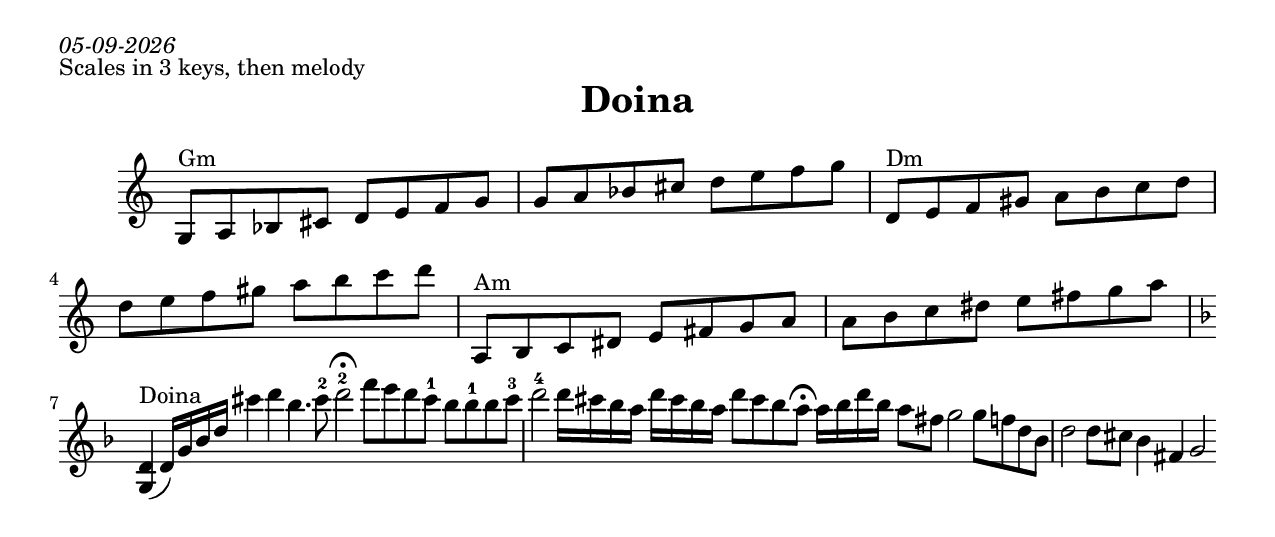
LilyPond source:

\version "2.18.0"
\include "english.ly"
\paper{
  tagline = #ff
  print-all-headers = ##t
  #(set-paper-size "letter")
}
date = #(strftime "%d-%m-%Y" (localtime (current-time)))

\markup{ \italic{ \date }  }

\markup{Scales in 3 keys, then melody }

global = {
  \clef treble
  %\key d \minor
  \time 12/4
  \set Score.markFormatter = #format-mark-box-alphabet
}

%#################################### Melody ########################
%melody =  \transpose c d \relative c' {  %transpose for clarinet
orbitA = { d16 [cs bf a] }

melody = \relative c''{
  \global
  \override Staff.TimeSignature.stencil = ##f
   \time 4/4
   \key c\major

   % Scales
   g,8 ^Gm a bf cs d e f g  %gm
   g8  a bf cs d e f g

   d,^Dm e f gs a b c d
    d e f gs a b c d

   a,, ^Am b c ds e fs g a
    a b c ds e fs g a|

   \break

   \key d \minor
   \time 12/4
   <g,, d'>4 ^Doina (d'16) g bf d  cs'4 d bf4.  cs8-2 d2-2\fermata
   f8  [e  d cs-1]
   bf  bf-1 bf cs-3 |

   d2-4


   \repeat unfold 2 { \orbitA }
   d8 [cs bf a \fermata]
   %end cadence
   a16 [bf d bf]
   a8 fs g2
   %decend
   g8 f d bf
   d2

   d8 cs bf4 fs g2
   % key change coming
   %g4 gs a



}
%################################# Lyrics #####################
%\addlyrics{ \set stanza = #"1. " }
%################################# Chords #######################
harmonies = \chordmode {

}

\score {
  <<
    \new ChordNames {
      \set chordChanges = ##t
      \harmonies
    }
    \new Staff   \melody
  >>
  \header{
    title= "Doina"
    subtitle=""
    composer= ""
    instrument =""
    arranger= ""
  }
  \layout{indent = 1.0\cm}
  \midi {
    \tempo 4 = 120

    % \midi { }
  }
}
%{
% more verses:
\markup{}
\markup {
  \fill-line {
    \hspace #0.1 % distance from left margin
    \column {
      \line { "1."
	\column {
	  ""
	}
      }
      \hspace #0.2 % vertical distance between verses
      \line { "2."
	\column {
	 ""
	}
      }
    }
    \hspace #0.1  % horiz. distance between columns
    \column {
      \line { "3."
	\column {
	  ""
	}
      }
      \hspace #0.2 % distance between verses
      \line { "4."
	\column {
	 ""
	}
      }
    }
    \hspace #0.1 % distance to right margin
  }
}

%}
